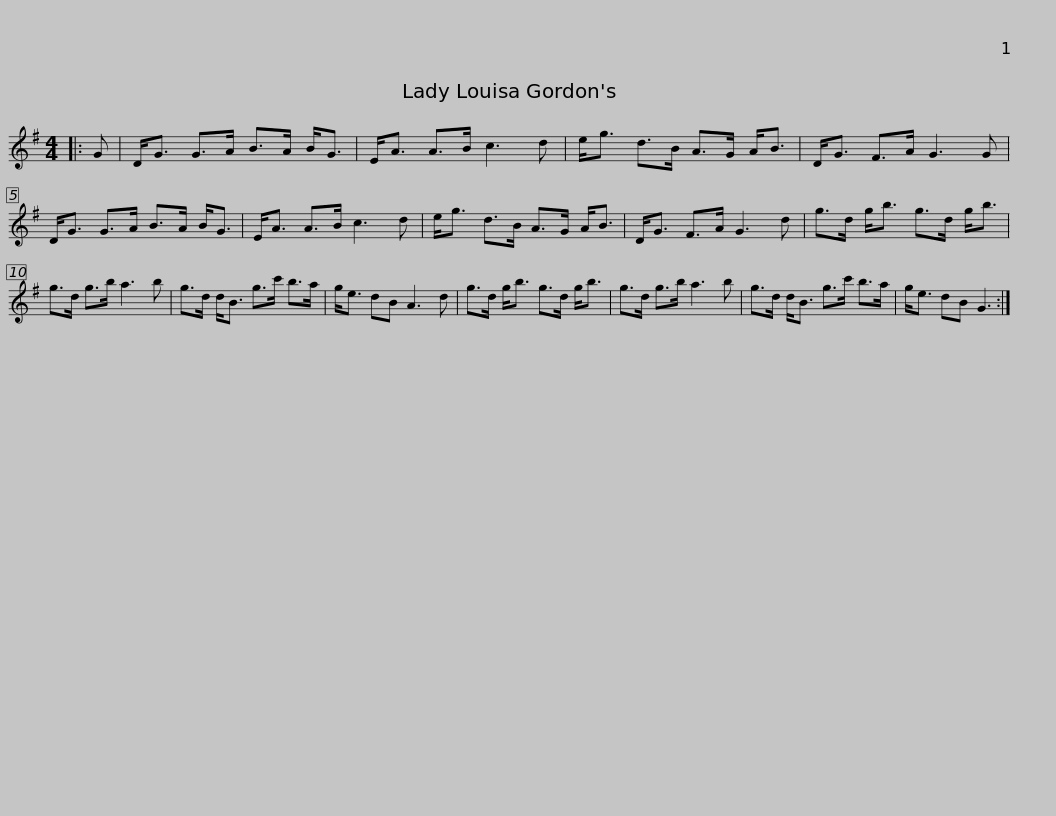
X:1
L:1/8
M:4/4
I:linebreak $
K:G
V:1 treble
V:1
|: G | D<G G>A B>A B<G | E<A A>B c3 d | e<g d>B A>G A<B | D<G F>A G3 G |$ %5
 D<G G>A B>A B<G | E<A A>B c3 d | e<g d>B A>G A<B | D<G F>A G3 d | g>d g<b g>d g<b |$ %10
 g>d g>b a3 b | g>d d<B g>c' b>a | g<e dB A3 d | g>d g<b g>d g<b | g>d g>b a3 b |$ %15
 g>d d<B g>c' b>a | g<e dB G3 :| %17
